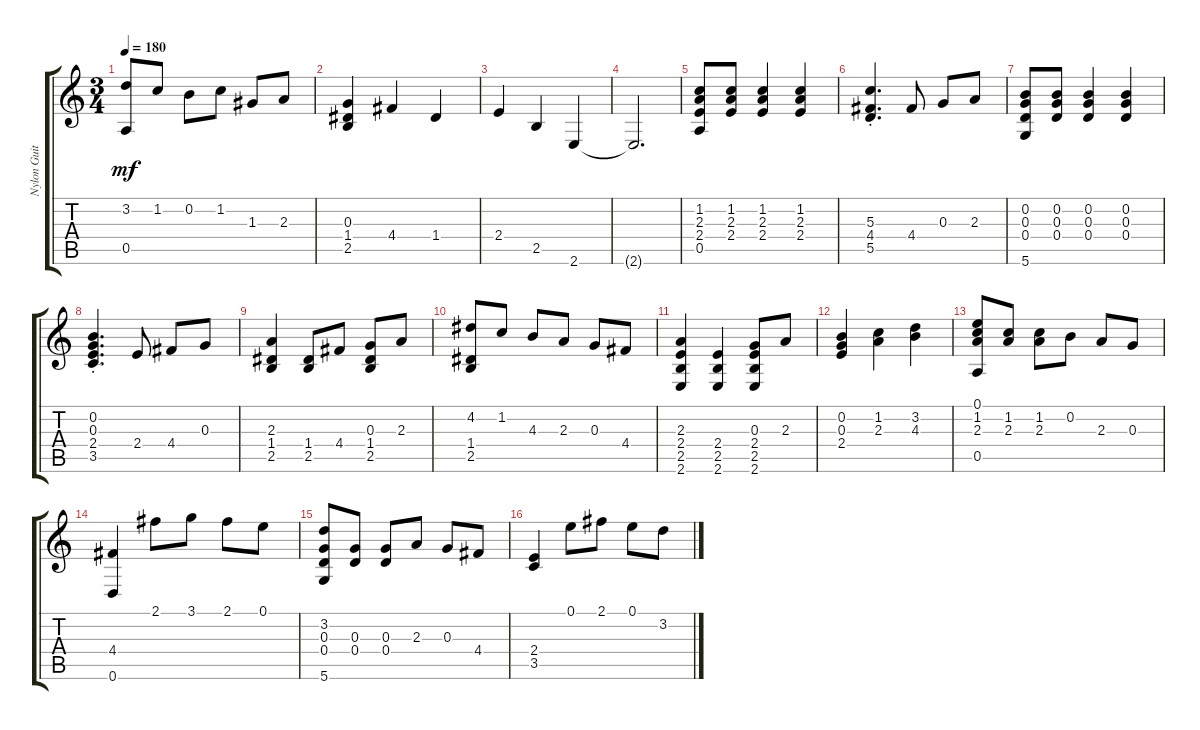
\track ("Nylon Guitar" "Nylon Guit") {instrument acousticguitarnylon}
\staff {score tabs}
\tuning (E4 B3 G3 D3 A2 D2) {hide}
\ts (3 4)
\tempo 180
\clef g2
\ks c
(3.2 0.5).8{dy mf} 1.2.8 0.2.8 1.2.8 1.3.8 2.3.8 |
(0.3 1.4 2.5).4 4.4.4 1.4.4 |
2.4.4 2.5.4 2.6.4 |
2.6{t}.2{d} |
(1.2 2.3 2.4 0.5).8 (1.2 2.3 2.4).8 (1.2 2.3 2.4).4 (1.2 2.3 2.4).4 |
(5.3{st} 4.4{st} 5.5{st}).4{d} 4.4.8 0.3.8 2.3.8 |
(0.2 0.3 0.4 5.6).8 (0.2 0.3 0.4).8 (0.2 0.3 0.4).4 (0.2 0.3 0.4).4 |
(0.2{st} 0.3{st} 2.4{st} 3.5{st}).4{d} 2.4.8 4.4.8 0.3.8 |
(2.3 1.4 2.5).4 (1.4 2.5).8 4.4.8 (0.3 1.4 2.5).8 2.3.8 |
(4.2 1.4 2.5).8 1.2.8 4.3.8 2.3.8 0.3.8 4.4.8 |
(2.3 2.4 2.5 2.6).4 (2.4 2.5 2.6).4 (0.3 2.4 2.5 2.6).8 2.3.8 |
(0.2 0.3 2.4).4 (1.2 2.3).4 (3.2 4.3).4 |
(0.1 1.2 2.3 0.5).8 (1.2 2.3).8 (1.2 2.3).8 0.2.8 2.3.8 0.3.8 |
(4.4 0.6).4 2.1.8 3.1.8 2.1.8 0.1.8 |
(3.2 0.3 0.4 5.6).8 (0.3 0.4).8 (0.3 0.4).8 2.3.8 0.3.8 4.4.8 |
(2.4 3.5).4 0.1.8 2.1.8 0.1.8 3.2.8
